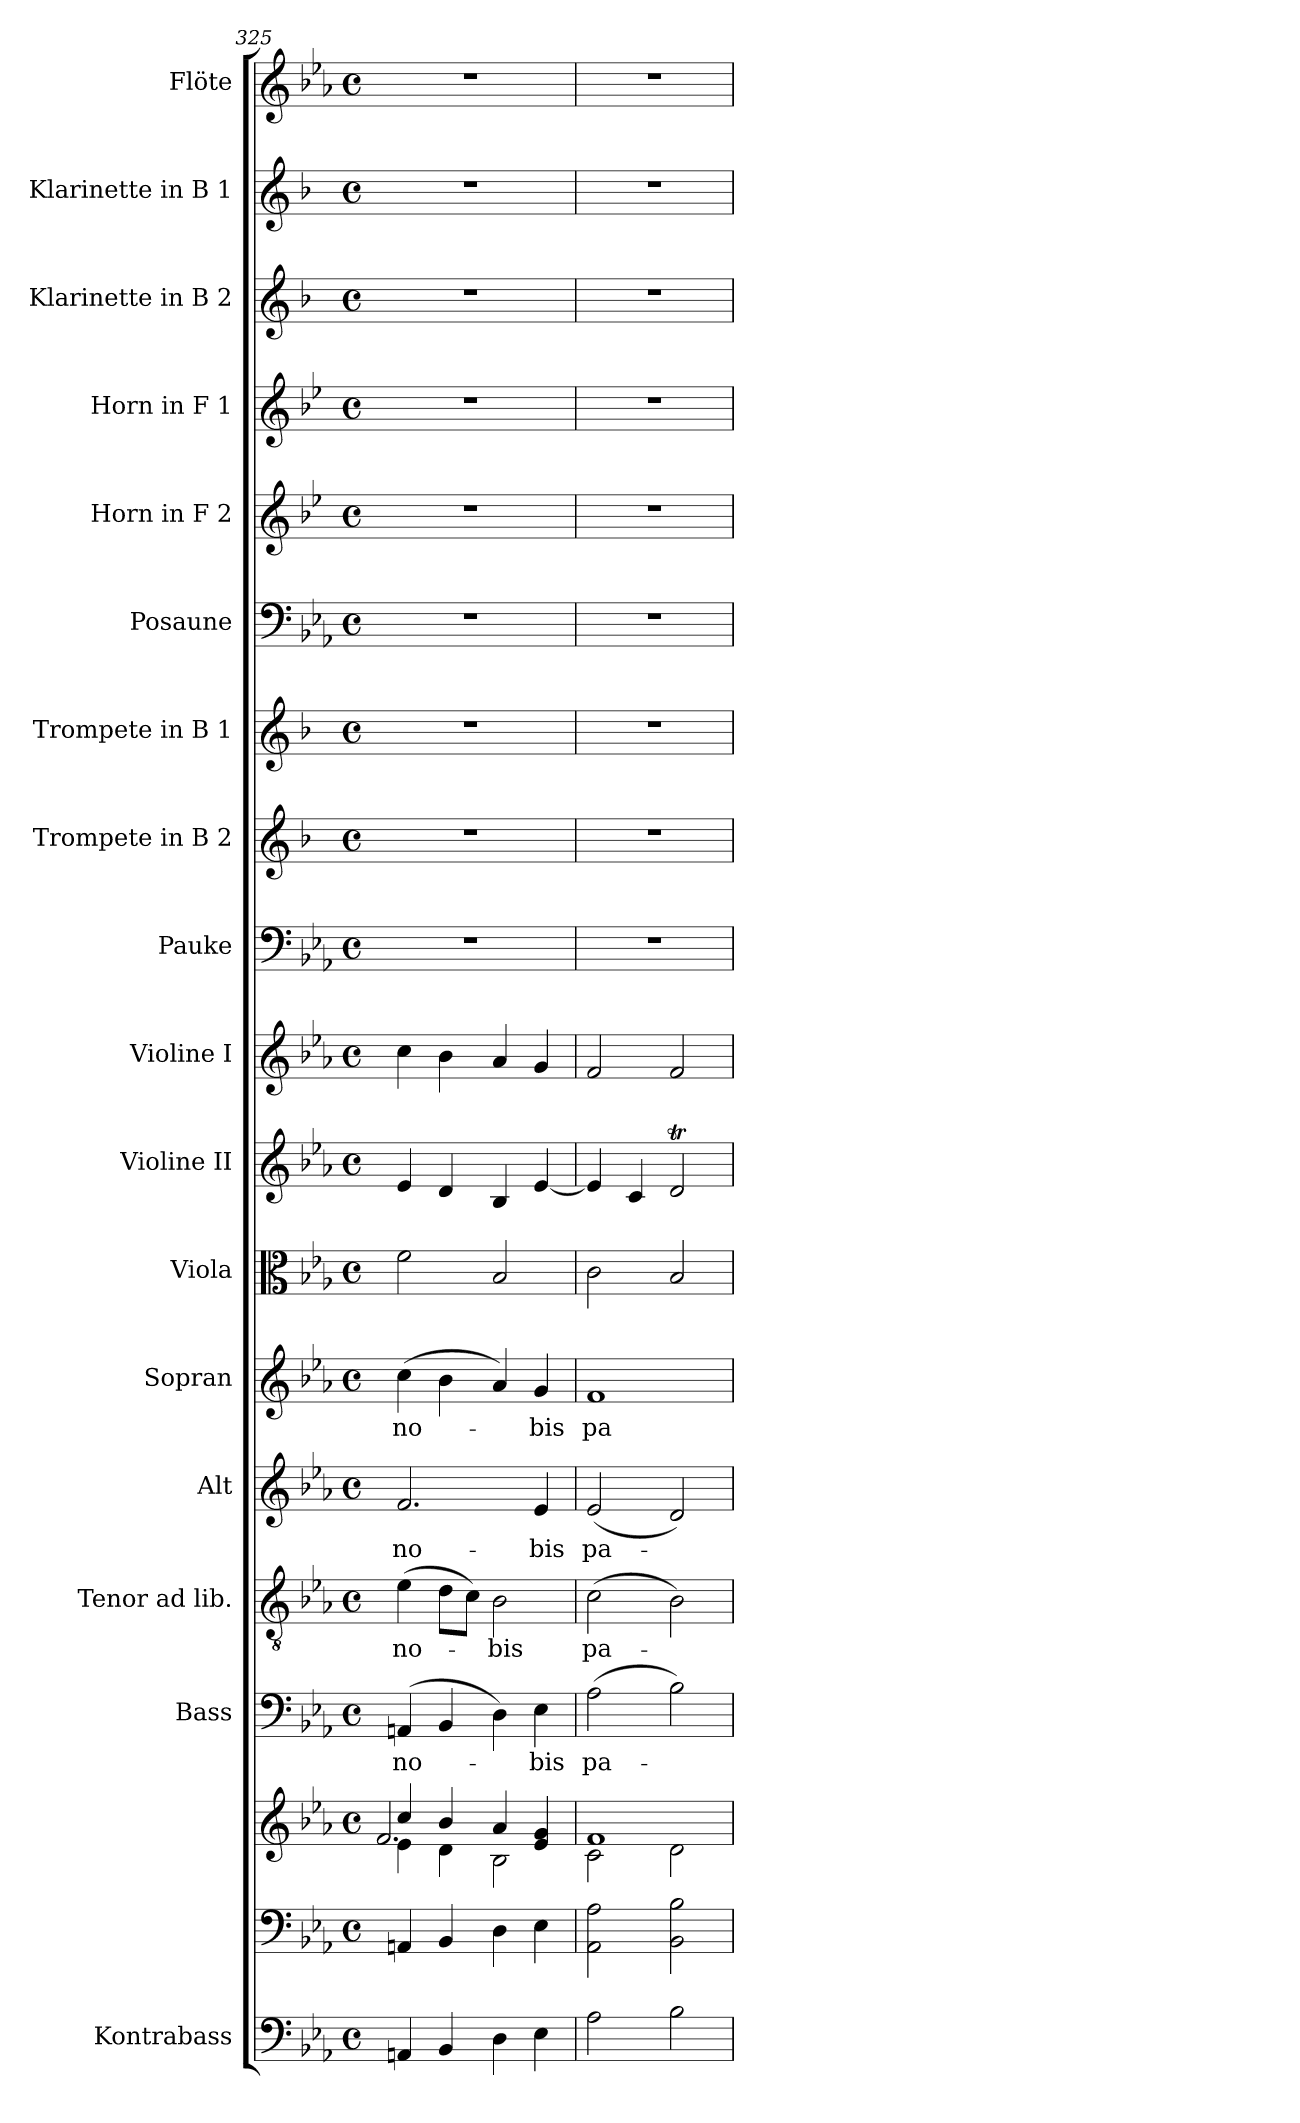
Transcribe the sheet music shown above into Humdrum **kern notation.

**kern	**kern	**kern	**kern	**text	**kern	**text	**kern	**text	**kern	**text	**kern	**kern	**kern	**kern	**kern	**kern	**kern	**kern	**kern	**kern	**kern	**kern
*part18	*part17	*part17	*part16	*part16	*part15	*part15	*part14	*part14	*part13	*part13	*part12	*part11	*part10	*part9	*part8	*part7	*part6	*part5	*part4	*part3	*part2	*part1
*staff19	*staff18	*staff17	*staff16	*staff16	*staff15	*staff15	*staff14	*staff14	*staff13	*staff13	*staff12	*staff11	*staff10	*staff9	*staff8	*staff7	*staff6	*staff5	*staff4	*staff3	*staff2	*staff1
*I"Kontrabass	*	*	*I"Bass	*	*I"Tenor ad lib.	*	*I"Alt	*	*I"Sopran	*	*I"Viola	*I"Violine II	*I"Violine I	*I"Pauke	*I"Trompete in B 2	*I"Trompete in B 1	*I"Posaune	*I"Horn in F 2	*I"Horn in F 1	*I"Klarinette in B 2	*I"Klarinette in B 1	*I"Flöte
*I'Kb.	*	*	*I'B	*	*I'T	*	*I'A	*	*I'S	*	*I'Vla.	*I'Vl. II	*I'Vl. I	*I'Pk.	*	*	*I'Pos.	*I'Hrn. 2	*I'Hrn. 1	*	*	*I'Fl.
*clefF4	*clefF4	*clefG2	*clefF4	*	*clefGv2	*	*clefG2	*	*clefG2	*	*clefC3	*clefG2	*clefG2	*clefF4	*clefG2	*clefG2	*clefF4	*clefG2	*clefG2	*clefG2	*clefG2	*clefG2
*ITrd7c12	*	*	*	*	*	*	*	*	*	*	*	*	*	*	*ITrd1c2	*ITrd1c2	*	*ITrd4c7	*ITrd4c7	*ITrd1c2	*ITrd1c2	*
*k[b-e-a-]	*k[b-e-a-]	*k[b-e-a-]	*k[b-e-a-]	*	*k[b-e-a-]	*	*k[b-e-a-]	*	*k[b-e-a-]	*	*k[b-e-a-]	*k[b-e-a-]	*k[b-e-a-]	*k[b-e-a-]	*k[b-e-a-]	*k[b-e-a-]	*k[b-e-a-]	*k[b-e-a-]	*k[b-e-a-]	*k[b-e-a-]	*k[b-e-a-]	*k[b-e-a-]
*E-:	*E-:	*E-:	*E-:	*	*E-:	*	*E-:	*	*E-:	*	*E-:	*E-:	*E-:	*E-:	*E-:	*E-:	*E-:	*E-:	*E-:	*E-:	*E-:	*E-:
*M4/4	*M4/4	*M4/4	*M4/4	*	*M4/4	*	*M4/4	*	*M4/4	*	*M4/4	*M4/4	*M4/4	*M4/4	*M4/4	*M4/4	*M4/4	*M4/4	*M4/4	*M4/4	*M4/4	*M4/4
*met(c)	*met(c)	*met(c)	*met(c)	*	*met(c)	*	*met(c)	*	*met(c)	*	*met(c)	*met(c)	*met(c)	*met(c)	*met(c)	*met(c)	*met(c)	*met(c)	*met(c)	*met(c)	*met(c)	*met(c)
=325	=325	=325	=325	=325	=325	=325	=325	=325	=325	=325	=325	=325	=325	=325	=325	=325	=325	=325	=325	=325	=325	=325
*	*	*^	*	*	*	*	*	*	*	*	*	*	*	*	*	*	*	*	*	*	*	*
*	*	*	*^	*	*	*	*	*	*	*	*	*	*	*	*	*	*	*	*	*	*	*	*
!	!	!	!	!	!	!LO:LY:b	!	!LO:LY:b	!	!LO:LY:b	!	!LO:LY:b	!	!	!	!	!	!	!	!	!	!	!	!
4AAAn/	4AAn/	4cc/	4e-\	2.f/	(>4AAn/	no-	(>4e-\	no-	2.f/	no-	(>4cc\	no-	2f\	4e-/	4cc\	1r	1r	1r	1r	1r	1r	1r	1r	1r
4BBB-/	4BB-/	4b-/	4d\	.	4BB-/	.	8d\L	.	.	.	4b-\	.	.	4d/	4b-\	.	.	.	.	.	.	.	.	.
.	.	.	.	.	.	.	8c\J)	.	.	.	.	.	.	.	.	.	.	.	.	.	.	.	.	.
!	!	!	!	!	!	!	!	!LO:LY:b	!	!	!	!	!	!	!	!	!	!	!	!	!	!	!	!
4DD\	4D\	4a-/	2B-\	.	4D\)	.	2B-\	-bis	.	.	4a-/)	.	2B-/	4B-/	4a-/	.	.	.	.	.	.	.	.	.
!	!	!	!	!	!	!LO:LY:b	!	!	!	!LO:LY:b	!	!LO:LY:b	!	!	!	!	!	!	!	!	!	!	!	!
4EE-\	4E-\	4e-/ 4g/	.	4ryy	4E-\	-bis	.	.	4e-/	-bis	4g/	-bis	.	[4e-/	4g/	.	.	.	.	.	.	.	.	.
=326	=326	=326	=326	=326	=326	=326	=326	=326	=326	=326	=326	=326	=326	=326	=326	=326	=326	=326	=326	=326	=326	=326	=326	=326
!	!	!	!	!	!	!LO:LY:b	!	!LO:LY:b	!	!LO:LY:b	!	!LO:LY:b	!	!	!	!	!	!	!	!	!	!	!	!
*	*	*	*v	*v	*	*	*	*	*	*	*	*	*	*	*	*	*	*	*	*	*	*	*	*
2AA-\	2AA-\ 2A-\	1f	2c\	(>2A-\	pa-	(>2c\	pa-	(<2e-/	pa-	1f	pa-	2c\	4e-/]	2f/	1r	1r	1r	1r	1r	1r	1r	1r	1r
.	.	.	.	.	.	.	.	.	.	.	.	.	4c/	.	.	.	.	.	.	.	.	.	.
2BB-\	2BB-\ 2B-\	.	2d\	2B-\)	.	2B-\)	.	2d/)	.	.	.	2B-/	2dt/	2f/	.	.	.	.	.	.	.	.	.
*	*	*v	*v	*	*	*	*	*	*	*	*	*	*	*	*	*	*	*	*	*	*	*	*
=	=	=	=	=	=	=	=	=	=	=	=	=	=	=	=	=	=	=	=	=	=	=
*-	*-	*-	*-	*-	*-	*-	*-	*-	*-	*-	*-	*-	*-	*-	*-	*-	*-	*-	*-	*-	*-	*-
